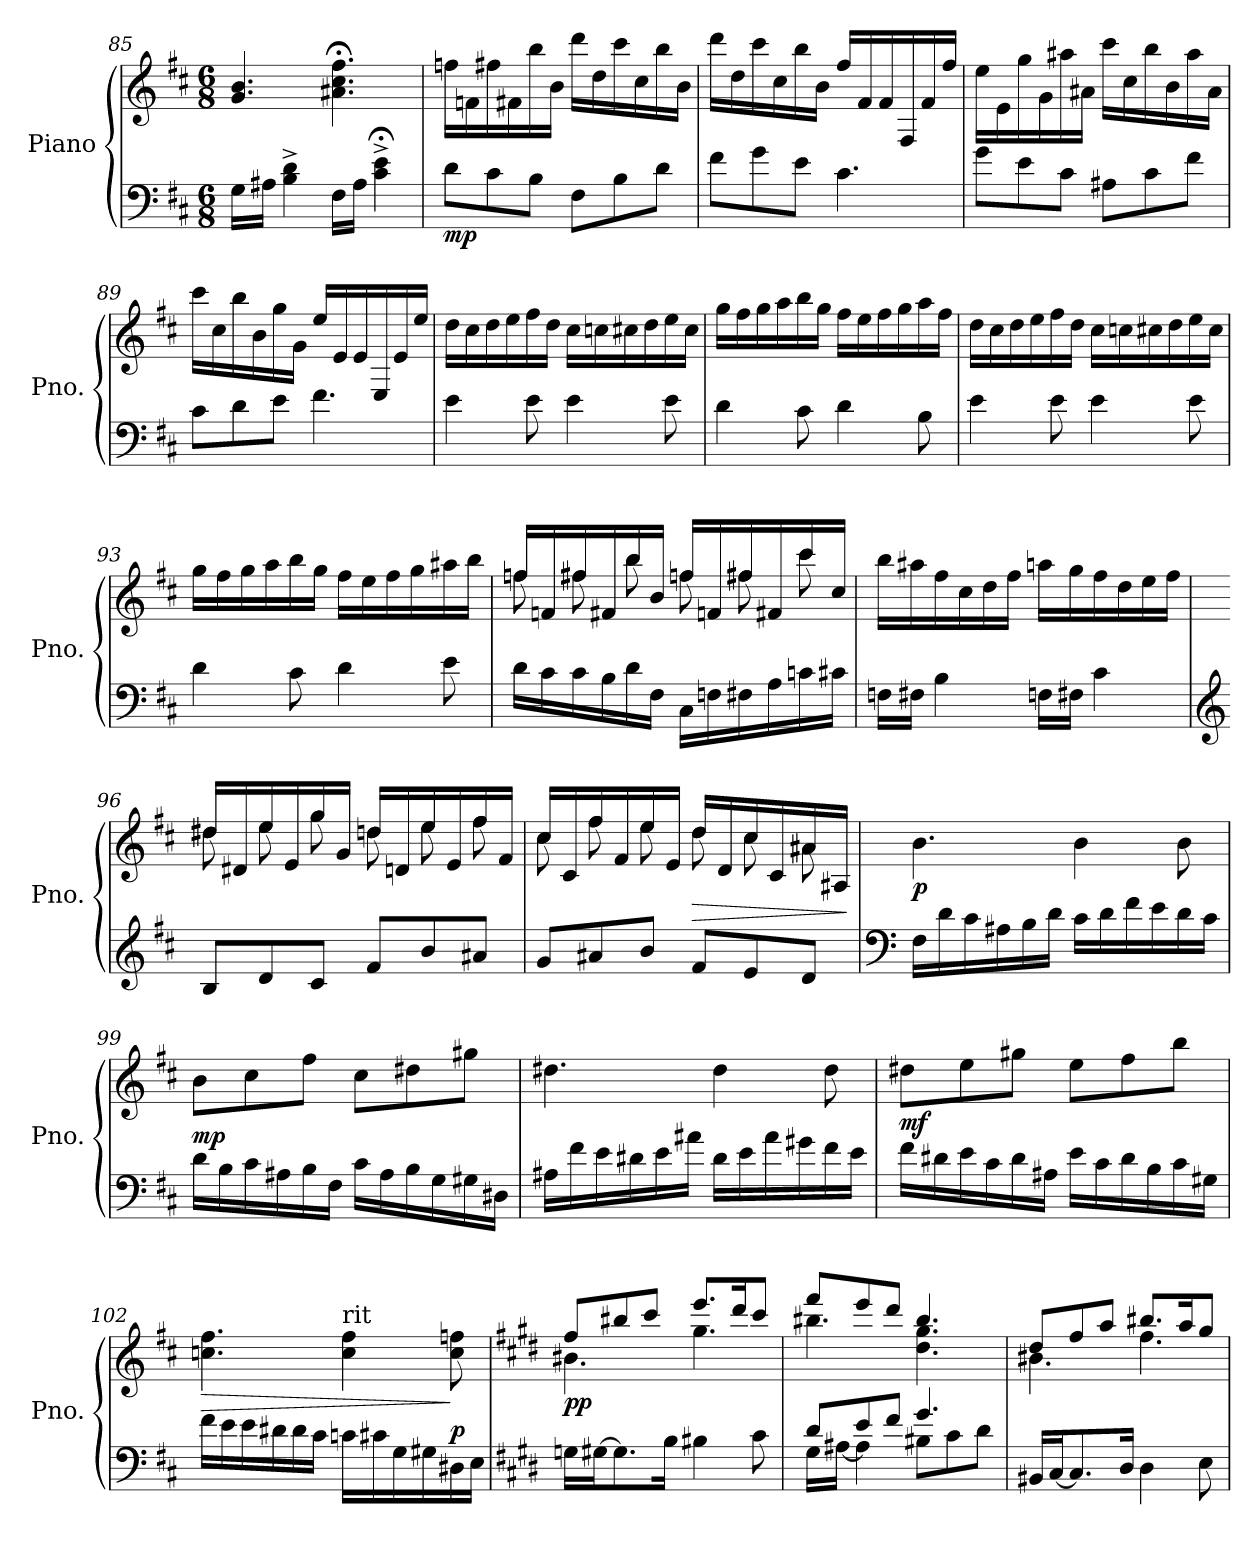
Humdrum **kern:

**kern	**kern	**dynam
*part1	*part1	*part1
*staff2	*staff1	*staff1/2
*I"Piano	*	*
*I'Pno.	*	*
*clefF4	*clefG2	*
*k[f#c#]	*k[f#c#]	*
*M6/8	*M6/8	*
=85	=85	=85
16G\LL	4.g/ 4.b/	.
16A#X\JJ	.	.
4B\^ 4d\^	.	.
16F#\LL	4.a#X\;< 4.cc#\;< 4.ff#\;<	.
16A#\JJ	.	.
4c#\;<^ 4e\;<^	.	.
=86	=86	=86
*	*MM90	*
!	!	!LO:DY:b=2
8d\L	16ffn\LL	mp
.	16fn\	.
8c#\	16ff#X\	.
.	16f#X\	.
8B\J	16bb\	.
.	16b\JJ	.
8F#\L	16ddd\LL	.
.	16dd\	.
8B\	16ccc#\	.
.	16cc#\	.
8d\J	16bb\	.
.	16b\JJ	.
!!LO:PB:g=z
=87	=87	=87
8f#\L	16ddd\LL	.
.	16dd\	.
8g\	16ccc#\	.
.	16cc#\	.
8e\J	16bb\	.
.	16b\JJ	.
4.c#\	16ff#/LL	.
.	16f#/	.
.	16f#/	.
.	16F#/	.
.	16f#/	.
.	16ff#/JJ	.
=88	=88	=88
8g\L	16ee\LL	.
.	16e\	.
8e\	16gg\	.
.	16g\	.
8c#\J	16aa#X\	.
.	16a#X\JJ	.
8A#X\L	16ccc#\LL	.
.	16cc#\	.
8c#\	16bb\	.
.	16b\	.
8f#\J	16aa#\	.
.	16a#\JJ	.
=89	=89	=89
8c#\L	16ccc#\LL	.
.	16cc#\	.
8d\	16bb\	.
.	16b\	.
8e\J	16gg\	.
.	16g\JJ	.
4.f#\	16ee/LL	.
.	16e/	.
.	16e/	.
.	16E/	.
.	16e/	.
.	16ee/JJ	.
!!LO:LB:g=z
=90	=90	=90
4e\	16dd\LL	.
.	16cc#\	.
.	16dd\	.
.	16ee\	.
8e\	16ff#\	.
.	16dd\JJ	.
4e\	16cc#\LL	.
.	16ccn\	.
.	16cc#X\	.
.	16dd\	.
8e\	16ee\	.
.	16cc#\JJ	.
=91	=91	=91
4d\	16gg\LL	.
.	16ff#\	.
.	16gg\	.
.	16aa\	.
8c#\	16bb\	.
.	16gg\JJ	.
4d\	16ff#\LL	.
.	16ee\	.
.	16ff#\	.
.	16gg\	.
8B\	16aa\	.
.	16ff#\JJ	.
=92	=92	=92
4e\	16dd\LL	.
.	16cc#\	.
.	16dd\	.
.	16ee\	.
8e\	16ff#\	.
.	16dd\JJ	.
4e\	16cc#\LL	.
.	16ccn\	.
.	16cc#X\	.
.	16dd\	.
8e\	16ee\	.
.	16cc#\JJ	.
!!LO:LB:g=z
=93	=93	=93
4d\	16gg\LL	.
.	16ff#\	.
.	16gg\	.
.	16aa\	.
8c#\	16bb\	.
.	16gg\JJ	.
4d\	16ff#\LL	.
.	16ee\	.
.	16ff#\	.
.	16gg\	.
8e\	16aa#X\	.
.	16bb\JJ	.
=94	=94	=94
*	*^	*
16d\LL	16ffn/LL	8ff\	.
16c#\	16fn/	.	.
16c#\	16ff#X/	8ff#\	.
16B\	16f#X/	.	.
16d\	16bb/	8bb\	.
16F#\JJ	16b/JJ	.	.
16C#\LL	16ffn/LL	8ff\	.
16Fn\	16fn/	.	.
16F#X\	16ff#X/	8ff#\	.
16A\	16f#X/	.	.
16cn\	16ccc#/	8ccc#\	.
16c#X\JJ	16cc#/JJ	.	.
*	*v	*v	*
!!LO:LB:g=z
=95	=95	=95
16Fn\LL	16bb\LL	.
16F#X\JJ	16aa#X\	.
4B\	16ff#\	.
.	16cc#\	.
.	16dd\	.
.	16ff#\JJ	.
16Fn\LL	16aan\LL	.
16F#X\JJ	16gg\	.
4c#\	16ff#\	.
.	16dd\	.
.	16ee\	.
.	16ff#\JJ	.
=96	=96	=96
*clefG2	*	*
*	*^	*
8B/L	16dd#X/LL	8dd#\	.
.	16d#X/	.	.
8d/	16ee/	8ee\	.
.	16e/	.	.
8c#/J	16gg/	8gg\	.
.	16g/JJ	.	.
8f#/L	16ddn/LL	8dd\	.
.	16dn/	.	.
8b/	16ee/	8ee\	.
.	16e/	.	.
8a#X/J	16ff#/	8ff#\	.
.	16f#/JJ	.	.
=97	=97	=97	=97
8g/L	16cc#/LL	8cc#\	.
.	16c#/	.	.
8a#X/	16ff#/	8ff#\	.
.	16f#/	.	.
8b/J	16ee/	8ee\	.
.	16e/JJ	.	.
!	!	!	!LO:HP:b
8f#/L	16dd/LL	8dd\	>
.	16d/	.	.
8e/	16cc#/	8cc#\	.
.	16c#/	.	.
8d/J	16a#X/	8a#\	.
.	16A#X/JJ	.	.
*	*v	*v	*
.	.	]
!!LO:LB:g=z
=98	=98	=98
*clefF4	*	*
!	!	!LO:DY:b
16F#\LL	4.b\	p
16d\	.	.
16c#\	.	.
16A#X\	.	.
16B\	.	.
16d\JJ	.	.
16c#\LL	4b\	.
16d\	.	.
16f#\	.	.
16e\	.	.
16d\	8b\	.
16c#\JJ	.	.
=99	=99	=99
!	!	!LO:DY:a=2
16d\LL	8b\L	mp
16B\	.	.
16c#\	8cc#\	.
16A#X\	.	.
16B\	8ff#\J	.
16F#\JJ	.	.
16c#\LL	8cc#\L	.
16A#\	.	.
16B\	8dd#X\	.
16G\	.	.
16G#X\	8gg#X\J	.
16D#X\JJ	.	.
!!LO:LB:g=z
=100	=100	=100
16A#X\LL	4.dd#X\	.
16f#\	.	.
16e\	.	.
16d#X\	.	.
16e\	.	.
16a#X\JJ	.	.
16d#\LL	4dd#\	.
16e\	.	.
16a#\	.	.
16g#X\	.	.
16f#\	8dd#\	.
16e\JJ	.	.
=101	=101	=101
!	!	!LO:DY:b
16f#\LL	8dd#X\L	mf
16d#X\	.	.
16e\	8ee\	.
16c#\	.	.
16d#\	8gg#X\J	.
16A#X\JJ	.	.
16e\LL	8ee\L	.
16c#\	.	.
16d#\	8ff#\	.
16B\	.	.
16c#\	8bb\J	.
16G#X\JJ	.	.
!!LO:PB:g=z
=102	=102	=102
!	!	!LO:HP:b
16f#\LL	4.ccn\ 4.ff#\	>
16e\	.	.
16e\	.	.
16d#X\	.	.
16d#\	.	.
16c#\JJ	.	.
!	!LO:TX:a:t=rit	!
16cn\LL	4cc\ 4ff#\	.
16c#X\	.	.
16G\	.	.
16G#X\	.	.
!	!	!LO:DY:n=1:a=2
16D#X\	8cc\ 8ffn\	] p
16E\JJ	.	.
=103	=103	=103
*k[f#c#g#d#]	*k[f#c#g#d#]	*
*	*MM53	*
*	*^	*
!	!	!	!LO:DY:b
!	!	!	!LO:DY:n=1:b
16Gn\LL	8ff#/L	4.b#X\	p p
[16G#X\J	.	.	.
8.G#\]	8bb#X/	.	.
.	8ccc#/J	.	.
16B\Jk	.	.	.
4B#X\	8.eee/L	4.gg#\	.
.	16ddd#/K	.	.
8c#\	8ccc#/J	.	.
=104	=104	=104	=104
*^	*	*	*
8d#/L	16G#\LL	8fff#/L	4.bb#X\	.
.	[16A#X\JJ	.	.	.
8e/	4A#\]	8eee/	.	.
8f#/J	.	8ddd#/J	.	.
4.g#/	8B#X\L	4.bb#/	4.dd#\ 4.gg#\	.
.	8c#\	.	.	.
.	8d#\J	.	.	.
*v	*v	*	*	*
!!LO:LB:g=z	!!
=105	=105	=105	=105
16BB#X/LL	8dd#/L	4.b#X\	.
[16C#/J	.	.	.
8.C#/]	8ff#/	.	.
.	8aa/J	.	.
16D#/Jk	.	.	.
4D#\	8.bb#X/L	4.ff#\	.
.	16aa/K	.	.
8E\	8gg#/J	.	.
*	*v	*v	*
=	=	=
*-	*-	*-
